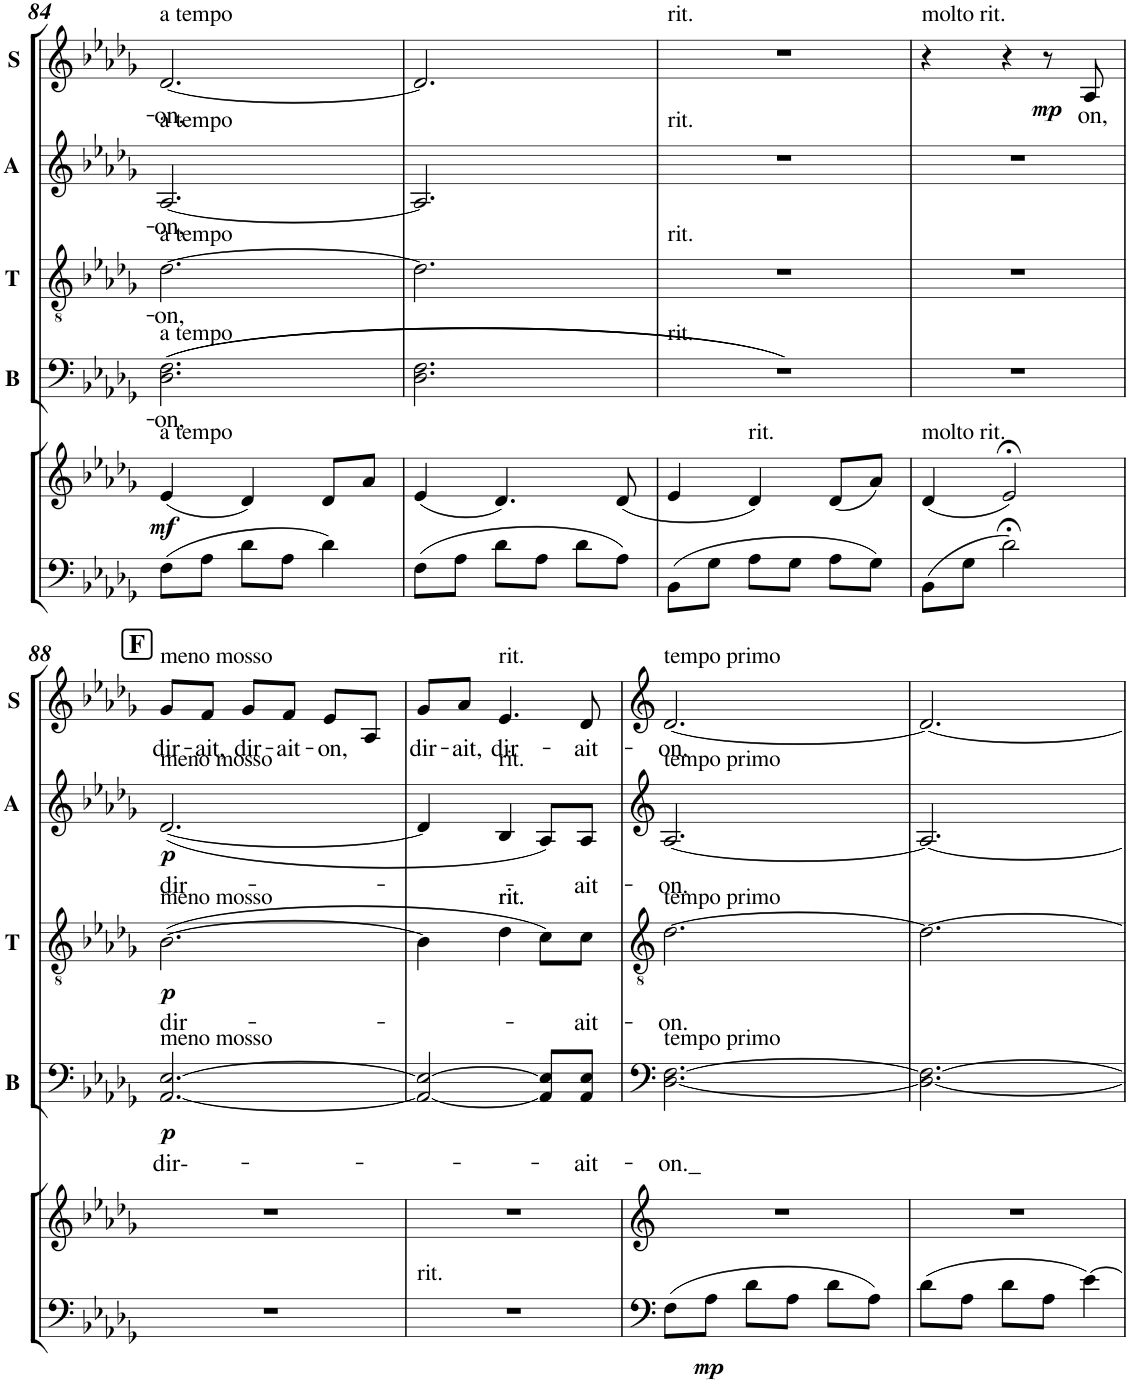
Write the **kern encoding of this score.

**kern	**dynam	**kern	**dynam	**kern	**text	**dynam	**kern	**text	**dynam	**kern	**text	**dynam	**kern	**text	**dynam
*part6	*part6	*part5	*part5	*part4	*part4	*part4	*part3	*part3	*part3	*part2	*part2	*part2	*part1	*part1	*part1
*staff6	*staff6	*staff5	*staff5	*staff4	*staff4	*staff4	*staff3	*staff3	*staff3	*staff2	*staff2	*staff2	*staff1	*staff1	*staff1
*I"P2	*	*I"P1	*	*I"Basso	*	*	*I"Tenor	*	*	*I"Alto	*	*	*I"Soprano	*	*
*	*	*	*	*I'B	*	*	*I'T	*	*	*I'A	*	*	*I'S	*	*
!!LO:PB:g=z
*clefF4	*	*clefG2	*	*clefF4	*	*	*clefGv2	*	*	*clefG2	*	*	*clefG2	*	*
*k[b-e-a-d-g-]	*	*k[b-e-a-d-g-]	*	*k[b-e-a-d-g-]	*	*	*k[b-e-a-d-g-]	*	*	*k[b-e-a-d-g-]	*	*	*k[b-e-a-d-g-]	*	*
*M3/4	*	*M3/4	*	*M3/4	*	*	*M3/4	*	*	*M3/4	*	*	*M3/4	*	*
=84	=84	=84	=84	=84	=84	=84	=84	=84	=84	=84	=84	=84	=84	=84	=84
!	!	!	!	!	!	!	!	!	!	!	!	!	!LO:TX:a:t=a tempo	!	!
!	!	!	!	!	!	!	!	!	!	!LO:TX:a:t=a tempo	!	!	!	!	!
!	!	!	!	!	!	!	!LO:TX:a:t=a tempo	!	!	!	!	!	!	!	!
!	!	!	!	!LO:TX:a:t=a tempo	!	!	!	!	!	!	!	!	!	!	!
!	!	!LO:TX:a:t=a tempo	!	!	!	!	!	!	!	!	!	!	!	!	!
!	!	!	!LO:DY:b	!	!LO:LY:b	!	!	!LO:LY:b	!	!	!LO:LY:b	!	!	!LO:LY:b	!
(8F\L	.	(4e-/	mf	((2.D-\ 2.F\	on,	.	[2.d-\	on,	.	[2.A-/	on,	.	[2.d-/	on,	.
8A-\J	.	.	.	.	.	.	.	.	.	.	.	.	.	.	.
8d-\L	.	4d-/)	.	.	.	.	.	.	.	.	.	.	.	.	.
8A-\J	.	.	.	.	.	.	.	.	.	.	.	.	.	.	.
4d-\)	.	8d-/L	.	.	.	.	.	.	.	.	.	.	.	.	.
.	.	8a-/J	.	.	.	.	.	.	.	.	.	.	.	.	.
=85	=85	=85	=85	=85	=85	=85	=85	=85	=85	=85	=85	=85	=85	=85	=85
(8F\L	.	(4e-/	.	2.D-\ 2.F\	.	.	2.d-\]	.	.	2.A-/]	.	.	2.d-/]	.	.
8A-\J	.	.	.	.	.	.	.	.	.	.	.	.	.	.	.
8d-\L	.	4.d-/)	.	.	.	.	.	.	.	.	.	.	.	.	.
8A-\J	.	.	.	.	.	.	.	.	.	.	.	.	.	.	.
8d-\L	.	.	.	.	.	.	.	.	.	.	.	.	.	.	.
8A-\J)	.	(8d-/	.	.	.	.	.	.	.	.	.	.	.	.	.
=86	=86	=86	=86	=86	=86	=86	=86	=86	=86	=86	=86	=86	=86	=86	=86
!	!	!	!	!	!	!	!	!	!	!	!	!	!LO:TX:a:t=rit.	!	!
!	!	!	!	!	!	!	!	!	!	!LO:TX:a:t=rit.	!	!	!	!	!
!	!	!	!	!	!	!	!LO:TX:a:t=rit.	!	!	!	!	!	!	!	!
!	!	!	!	!LO:TX:a:t=rit.	!	!	!	!	!	!	!	!	!	!	!
(8BB-\L	.	4e-/	.	2.r))	.	.	2.r	.	.	2.r	.	.	2.r	.	.
8G-\J	.	.	.	.	.	.	.	.	.	.	.	.	.	.	.
!	!	!LO:TX:a:t=rit.	!	!	!	!	!	!	!	!	!	!	!	!	!
8A-\L	.	4d-/)	.	.	.	.	.	.	.	.	.	.	.	.	.
8G-\J	.	.	.	.	.	.	.	.	.	.	.	.	.	.	.
8A-\L	.	(8d-/L	.	.	.	.	.	.	.	.	.	.	.	.	.
8G-\J)	.	8a-/J)	.	.	.	.	.	.	.	.	.	.	.	.	.
=87	=87	=87	=87	=87	=87	=87	=87	=87	=87	=87	=87	=87	=87	=87	=87
!	!	!	!	!	!	!	!	!	!	!	!	!	!LO:TX:a:t=molto rit.	!	!
!	!	!LO:TX:a:t=molto rit.	!	!	!	!	!	!	!	!	!	!	!	!	!
(8BB-\L	.	(4d-/	.	2.r	.	.	2.r	.	.	2.r	.	.	4r	.	.
8G-\J	.	.	.	.	.	.	.	.	.	.	.	.	.	.	.
2d->\)	.	2e->/)	.	.	.	.	.	.	.	.	.	.	4r	.	.
!	!	!	!	!	!	!	!	!	!	!	!	!	!	!	!LO:DY:b
.	.	.	.	.	.	.	.	.	.	.	.	.	8r	.	mp
!	!	!	!	!	!	!	!	!	!	!	!	!	!	!LO:LY:b	!
.	.	.	.	.	.	.	.	.	.	.	.	.	8A-/	on,	.
!!LO:LB:g=z
!!LO:REH:place=s1:a:B:cj:fs=14:t=F
=88	=88	=88	=88	=88	=88	=88	=88	=88	=88	=88	=88	=88	=88	=88	=88
!	!	!	!	!	!	!	!	!	!	!	!	!	!LO:TX:a:t=meno mosso	!	!
!	!	!	!	!	!	!	!	!	!	!LO:TX:a:t=meno mosso	!	!	!	!	!
!	!	!	!	!	!	!	!LO:TX:a:t=meno mosso	!	!	!	!	!	!	!	!
!	!	!	!	!LO:TX:a:t=meno mosso	!	!	!	!	!	!	!	!	!	!	!
!	!	!	!	!	!LO:LY:b	!LO:DY:b	!	!LO:LY:b	!LO:DY:b	!	!LO:LY:b	!LO:DY:b	!	!LO:LY:b	!
2.r	.	2.r	.	[2.AA-/ [2.E-/	dir--	p	([2.B-\	dir-	p	([2.d-/	dir-	p	8g-/L	dir-	.
!	!	!	!	!	!	!	!	!	!	!	!	!	!	!LO:LY:b	!
.	.	.	.	.	.	.	.	.	.	.	.	.	8f/J	ait,	.
!	!	!	!	!	!	!	!	!	!	!	!	!	!	!LO:LY:b	!
.	.	.	.	.	.	.	.	.	.	.	.	.	8g-/L	dir-	.
!	!	!	!	!	!	!	!	!	!	!	!	!	!	!LO:LY:b	!
.	.	.	.	.	.	.	.	.	.	.	.	.	8f/J	ait-	.
!	!	!	!	!	!	!	!	!	!	!	!	!	!	!LO:LY:b	!
.	.	.	.	.	.	.	.	.	.	.	.	.	8e-/L	on,	.
.	.	.	.	.	.	.	.	.	.	.	.	.	8A-/J	.	.
=89	=89	=89	=89	=89	=89	=89	=89	=89	=89	=89	=89	=89	=89	=89	=89
!LO:TX:a:t=rit.	!	!	!	!	!	!	!	!	!	!	!	!	!	!	!
!	!	!	!	!	!	!	!	!	!	!	!	!	!	!LO:LY:b	!
2.r	.	2.r	.	2AA-/_ 2E-/_	.	.	4B-\]	.	.	4d-/]	.	.	8g-/L	dir-	.
!	!	!	!	!	!	!	!	!	!	!	!	!	!	!LO:LY:b	!
.	.	.	.	.	.	.	.	.	.	.	.	.	8a-/J	ait,	.
!	!	!	!	!	!	!	!	!	!	!	!	!	!LO:TX:a:t=rit.	!	!
!	!	!	!	!	!	!	!	!	!	!LO:TX:a:t=rit.	!	!	!	!	!
!	!	!	!	!	!	!	!LO:TX:a:t=rit.	!	!	!	!	!	!	!	!
!	!	!	!	!	!	!	!LO:TX:a:t=rit.	!	!	!	!	!	!	!	!
!	!	!	!	!	!	!	!	!	!	!	!	!	!	!LO:LY:b	!
.	.	.	.	.	.	.	4d-\	.	.	4B-/	.	.	4.e-/	dir-	.
.	.	.	.	8AA-/] 8E-/]L	.	.	8c\L)	.	.	8A-/L)	.	.	.	.	.
!	!	!	!	!	!LO:LY:b	!	!	!LO:LY:b	!	!	!LO:LY:b	!	!	!LO:LY:b	!
.	.	.	.	8AA-/ 8E-/J	ait-	.	8c\J	ait-	.	8A-/J	ait-	.	8d-/	ait-	.
=90	=90	=90	=90	=90	=90	=90	=90	=90	=90	=90	=90	=90	=90	=90	=90
!	!	!	!	!	!	!	!	!	!	!	!	!	!LO:TX:a:t=tempo primo	!	!
!	!	!	!	!	!	!	!	!	!	!LO:TX:a:t=tempo primo	!	!	!	!	!
!	!	!	!	!	!	!	!LO:TX:a:t=tempo primo	!	!	!	!	!	!	!	!
!	!	!	!	!LO:TX:a:t=tempo primo	!	!	!	!	!	!	!	!	!	!	!
!	!	!	!	!	!LO:LY:b	!	!	!LO:LY:b	!	!	!LO:LY:b	!	!	!LO:LY:b	!
(8F\L	.	2.r	.	[2.D-\ [2.F\	on._	.	[2.d-\	on.	.	[2.A-/	on.	.	[2.d-/	on.	.
!	!LO:DY:b	!	!	!	!	!	!	!	!	!	!	!	!	!	!
8A-\J	mp	.	.	.	.	.	.	.	.	.	.	.	.	.	.
8d-\L	.	.	.	.	.	.	.	.	.	.	.	.	.	.	.
8A-\J	.	.	.	.	.	.	.	.	.	.	.	.	.	.	.
8d-\L	.	.	.	.	.	.	.	.	.	.	.	.	.	.	.
8A-\J)	.	.	.	.	.	.	.	.	.	.	.	.	.	.	.
=91	=91	=91	=91	=91	=91	=91	=91	=91	=91	=91	=91	=91	=91	=91	=91
(8d-\L	.	2.r	.	2.D-\_ 2.F\_	.	.	2.d-\_	.	.	2.A-/_	.	.	2.d-/_	.	.
8A-\J	.	.	.	.	.	.	.	.	.	.	.	.	.	.	.
8d-\L	.	.	.	.	.	.	.	.	.	.	.	.	.	.	.
8A-\J	.	.	.	.	.	.	.	.	.	.	.	.	.	.	.
[4e-\)	.	.	.	.	.	.	.	.	.	.	.	.	.	.	.
=	=	=	=	=	=	=	=	=	=	=	=	=	=	=	=
*-	*-	*-	*-	*-	*-	*-	*-	*-	*-	*-	*-	*-	*-	*-	*-
